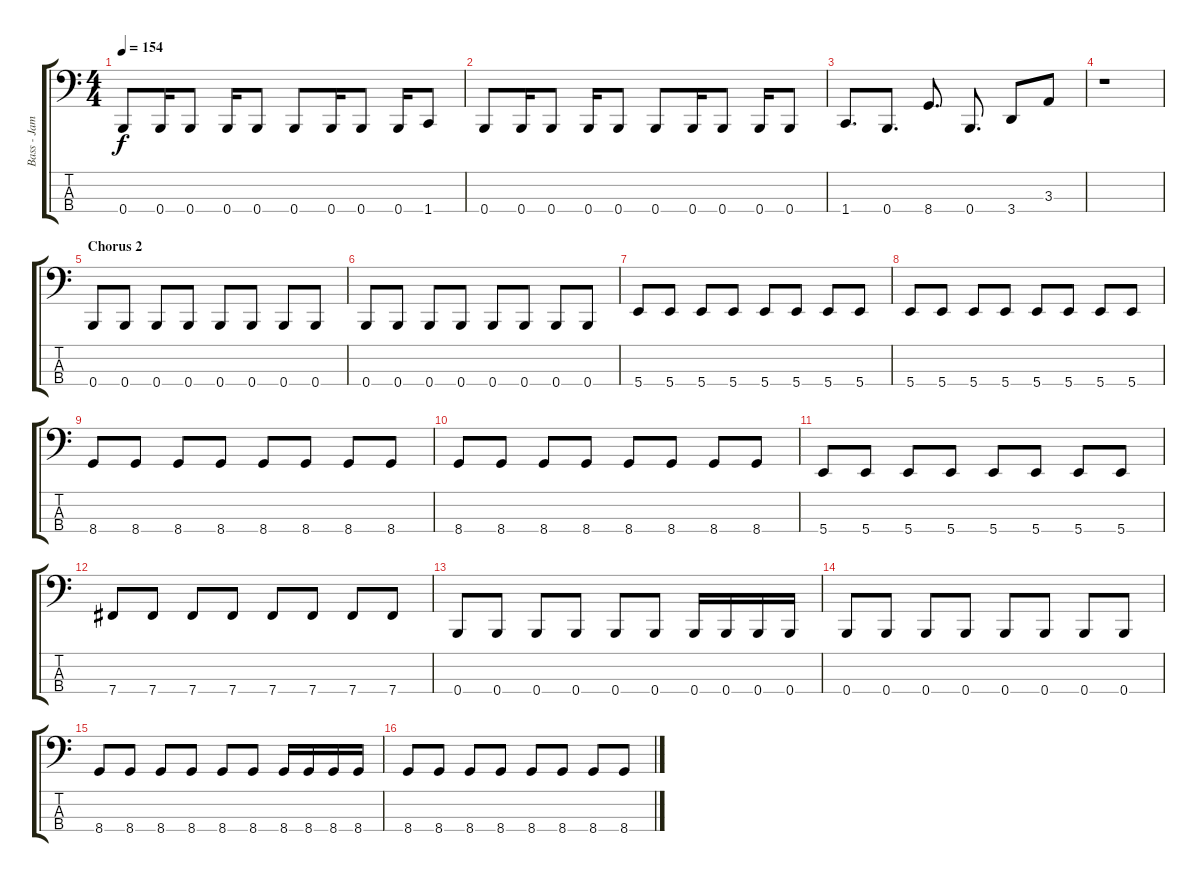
\track ("Bass - Jamie" "Bass - Jam") {instrument electricbasspick}
\staff {score tabs}
\tuning (F2 B1 Gb1 B0) {hide}
\ts (4 4)
\tempo 154
\clef f4
\ks c
0.4.8{dy f} 0.4.16 0.4.8 0.4.16 0.4.8 0.4.8 0.4.16 0.4.8 0.4.16 1.4.8 |
0.4.8 0.4.16 0.4.8 0.4.16 0.4.8 0.4.8 0.4.16 0.4.8 0.4.16 0.4.8 |
1.4.8{d} 0.4.8{d} 8.4.8{d} 0.4.8{d} 3.4.8 3.3.8 |
r.1 |
\section ("" "Chorus 2")
0.4.8 0.4.8 0.4.8 0.4.8 0.4.8 0.4.8 0.4.8 0.4.8 |
0.4.8 0.4.8 0.4.8 0.4.8 0.4.8 0.4.8 0.4.8 0.4.8 |
5.4.8 5.4.8 5.4.8 5.4.8 5.4.8 5.4.8 5.4.8 5.4.8 |
5.4.8 5.4.8 5.4.8 5.4.8 5.4.8 5.4.8 5.4.8 5.4.8 |
8.4.8 8.4.8 8.4.8 8.4.8 8.4.8 8.4.8 8.4.8 8.4.8 |
8.4.8 8.4.8 8.4.8 8.4.8 8.4.8 8.4.8 8.4.8 8.4.8 |
5.4.8 5.4.8 5.4.8 5.4.8 5.4.8 5.4.8 5.4.8 5.4.8 |
7.4.8 7.4.8 7.4.8 7.4.8 7.4.8 7.4.8 7.4.8 7.4.8 |
0.4.8 0.4.8 0.4.8 0.4.8 0.4.8 0.4.8 0.4.16 0.4.16 0.4.16 0.4.16 |
0.4.8 0.4.8 0.4.8 0.4.8 0.4.8 0.4.8 0.4.8 0.4.8 |
8.4.8 8.4.8 8.4.8 8.4.8 8.4.8 8.4.8 8.4.16 8.4.16 8.4.16 8.4.16 |
8.4.8 8.4.8 8.4.8 8.4.8 8.4.8 8.4.8 8.4.8 8.4.8
